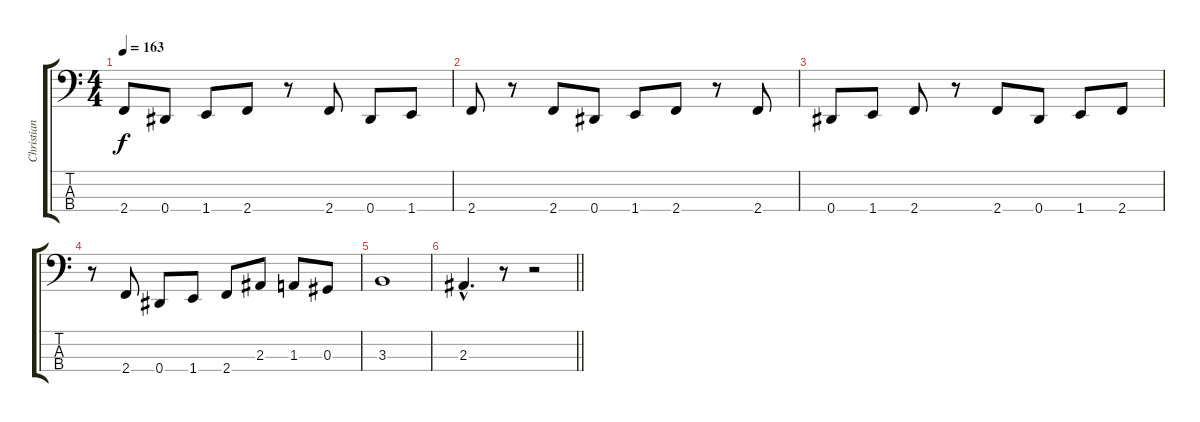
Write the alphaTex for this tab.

\track ("Christian Grönlund" "Christian ") {instrument electricbasspick}
\staff {score tabs}
\tuning (Gb2 Db2 Ab1 Eb1) {hide}
\ts (4 4)
\tempo 163
\clef f4
\ks c
2.4.8{dy f} 0.4.8 1.4.8 2.4.8 r.8 2.4.8 0.4.8 1.4.8 |
2.4.8 r.8 2.4.8 0.4.8 1.4.8 2.4.8 r.8 2.4.8 |
0.4.8 1.4.8 2.4.8 r.8 2.4.8 0.4.8 1.4.8 2.4.8 |
r.8 2.4.8 0.4.8 1.4.8 2.4.8 2.3.8 1.3.8 0.3.8 |
3.3.1 |
\barLineRight lightlight
2.3{hac}.4{d} r.8 r.2
